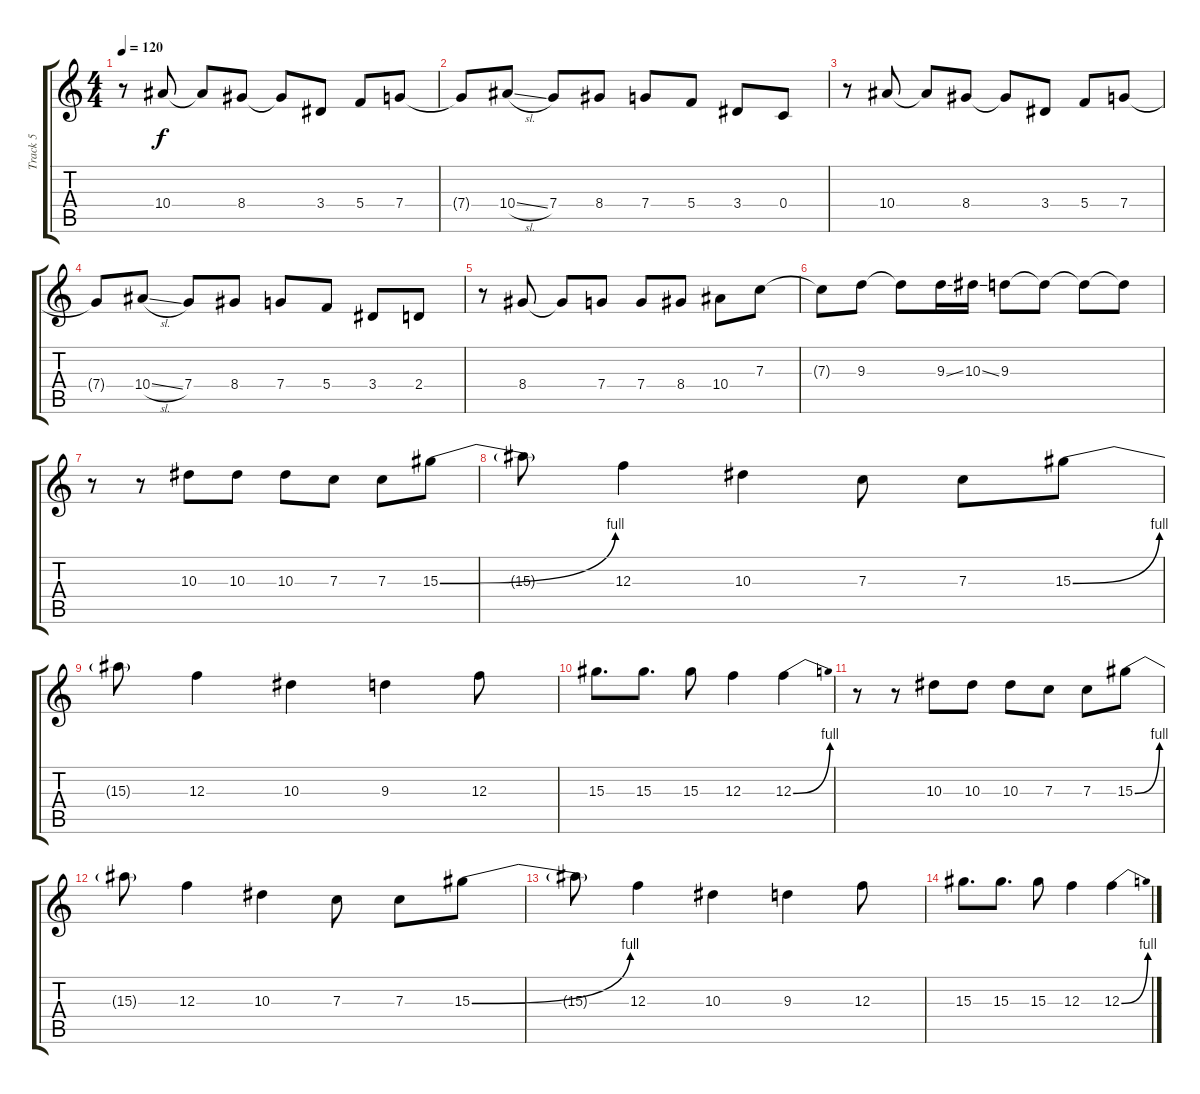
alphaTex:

\track ("Track 5" "Track 5") {instrument electricguitarjazz}
\staff {score tabs}
\tuning (D4 A3 F3 C3 G2 C2) {hide}
\ts (4 4)
\tempo 120
\clef g2
\ks c
r.8{dy f} 10.4.8 10.4{t}.8 8.4.8 8.4{t}.8 3.4.8 5.4.8 7.4.8 |
7.4{t}.8 10.4{sl}.8 7.4.8 8.4.8 7.4.8 5.4.8 3.4.8 0.4.8 |
r.8 10.4.8 10.4{t}.8 8.4.8 8.4{t}.8 3.4.8 5.4.8 7.4.8 |
7.4{t}.8 10.4{sl}.8 7.4.8 8.4.8 7.4.8 5.4.8 3.4.8 2.4.8 |
r.8 8.4.8 8.4{t}.8 7.4.8 7.4.8 8.4.8 10.4.8 7.3.8 |
7.3{t}.8 9.3.8 9.3{t}.8 9.3{ss}.16 10.3{ss}.16 9.3.8 9.3{t}.8 9.3{t}.8 9.3{t}.8 |
r.8 r.8 10.3.8 10.3.8 10.3.8 7.3.8 7.3.8 15.3{be (bend 0 0 60 4)}.8 |
15.3{t}.8 12.3.4 10.3.4 7.3.8 7.3.8 15.3{be (bend 0 0 60 4)}.8 |
15.3{t}.8 12.3.4 10.3.4 9.3.4 12.3.8 |
15.3.8{d} 15.3.8{d} 15.3.8 12.3.4 12.3{be (bend 0 0 60 4)}.4 |
r.8 r.8 10.3.8 10.3.8 10.3.8 7.3.8 7.3.8 15.3{be (bend 0 0 60 4)}.8 |
15.3{t}.8 12.3.4 10.3.4 7.3.8 7.3.8 15.3{be (bend 0 0 60 4)}.8 |
15.3{t}.8 12.3.4 10.3.4 9.3.4 12.3.8 |
15.3.8{d} 15.3.8{d} 15.3.8 12.3.4 12.3{be (bend 0 0 60 4)}.4
